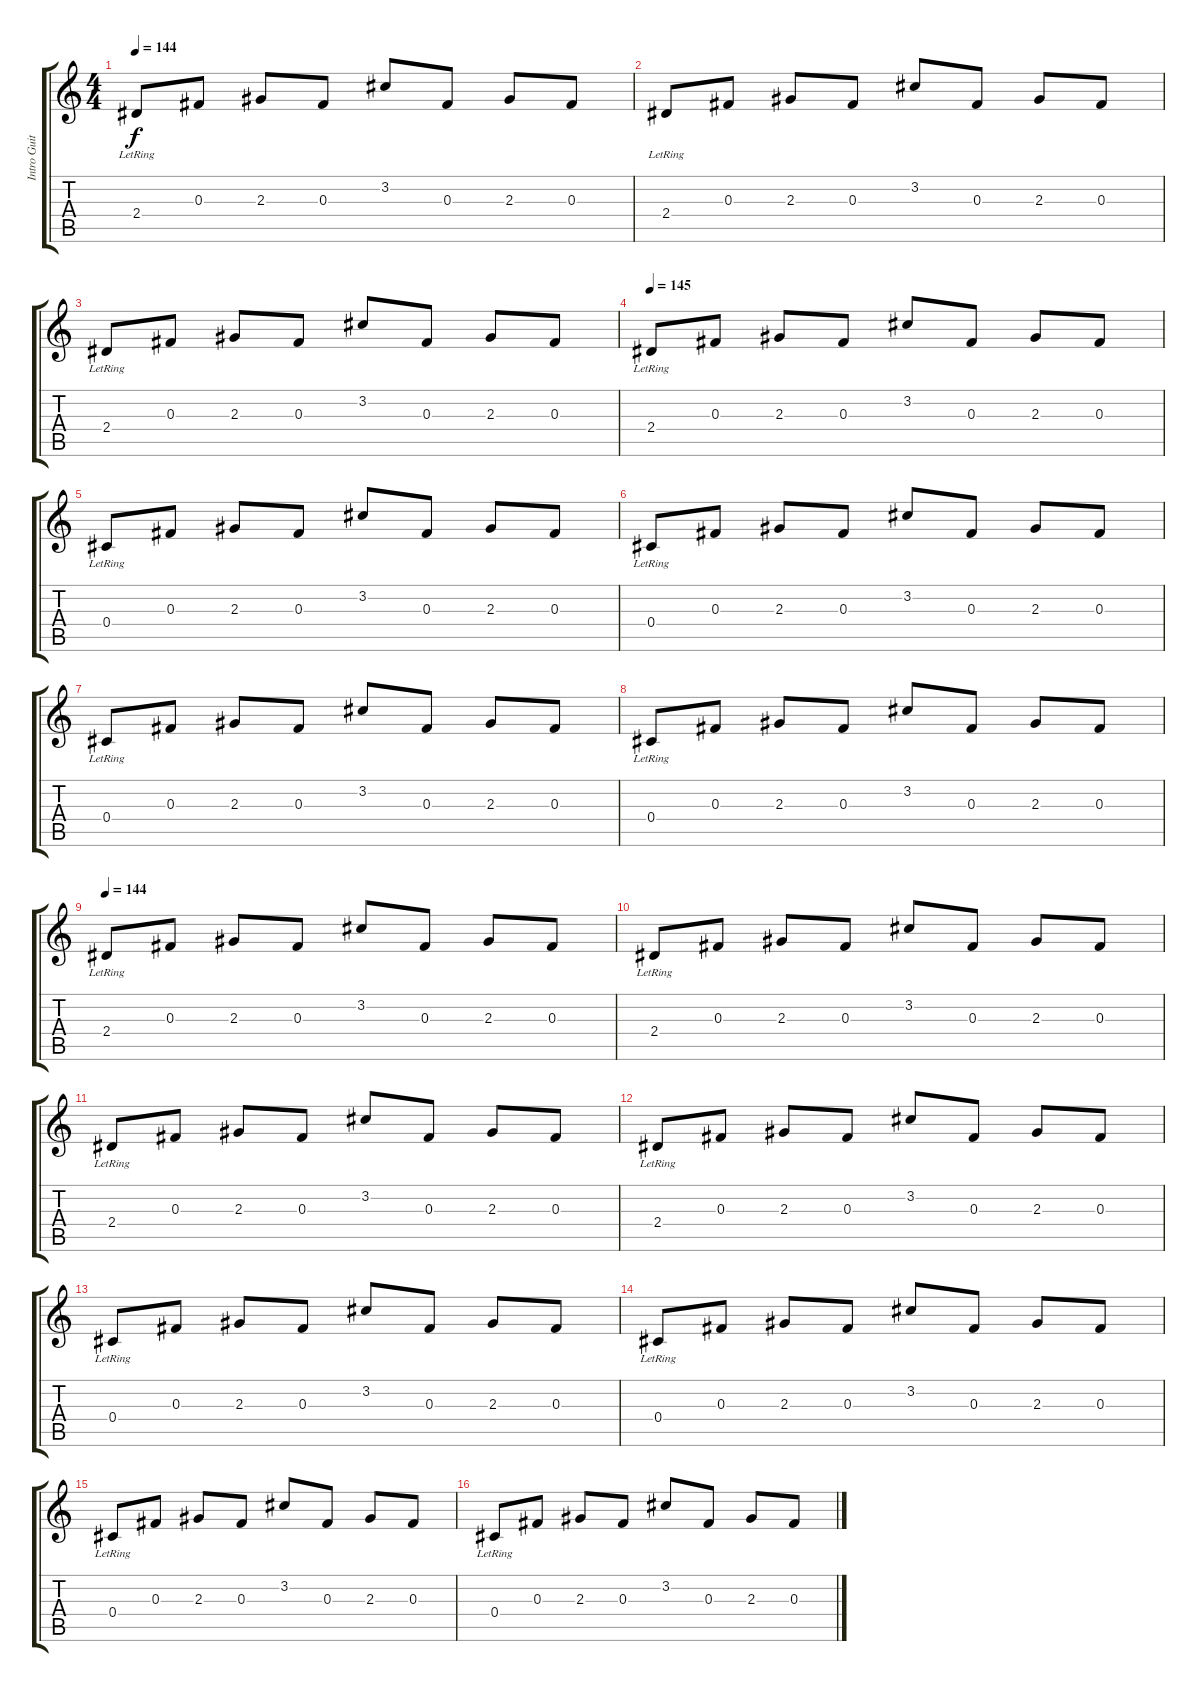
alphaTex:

\track ("Intro Guitar" "Intro Guit") {instrument electricguitarclean}
\staff {score tabs}
\tuning (Eb4 Bb3 Gb3 Db3 Ab2 Db2) {hide}
\ts (4 4)
\tempo 144
\clef g2
\ks c
2.4{lr}.8{dy f instrument electricguitarclean} 0.3.8 2.3.8 0.3.8 3.2.8 0.3.8 2.3.8 0.3.8 |
2.4{lr}.8 0.3.8 2.3.8 0.3.8 3.2.8 0.3.8 2.3.8 0.3.8 |
2.4{lr}.8 0.3.8 2.3.8 0.3.8 3.2.8 0.3.8 2.3.8 0.3.8 |
\tempo 145
2.4{lr}.8 0.3.8 2.3.8 0.3.8 3.2.8 0.3.8 2.3.8 0.3.8 |
0.4{lr}.8 0.3.8 2.3.8 0.3.8 3.2.8 0.3.8 2.3.8 0.3.8 |
0.4{lr}.8 0.3.8 2.3.8 0.3.8 3.2.8 0.3.8 2.3.8 0.3.8 |
0.4{lr}.8 0.3.8 2.3.8 0.3.8 3.2.8 0.3.8 2.3.8 0.3.8 |
0.4{lr}.8 0.3.8 2.3.8 0.3.8 3.2.8 0.3.8 2.3.8 0.3.8 |
\tempo 144
2.4{lr}.8 0.3.8 2.3.8 0.3.8 3.2.8 0.3.8 2.3.8 0.3.8 |
2.4{lr}.8 0.3.8 2.3.8 0.3.8 3.2.8 0.3.8 2.3.8 0.3.8 |
2.4{lr}.8 0.3.8 2.3.8 0.3.8 3.2.8 0.3.8 2.3.8 0.3.8 |
2.4{lr}.8 0.3.8 2.3.8 0.3.8 3.2.8 0.3.8 2.3.8 0.3.8 |
0.4{lr}.8 0.3.8 2.3.8 0.3.8 3.2.8 0.3.8 2.3.8 0.3.8 |
0.4{lr}.8 0.3.8 2.3.8 0.3.8 3.2.8 0.3.8 2.3.8 0.3.8 |
0.4{lr}.8 0.3.8 2.3.8 0.3.8 3.2.8 0.3.8 2.3.8 0.3.8 |
0.4{lr}.8 0.3.8 2.3.8 0.3.8 3.2.8 0.3.8 2.3.8 0.3.8
